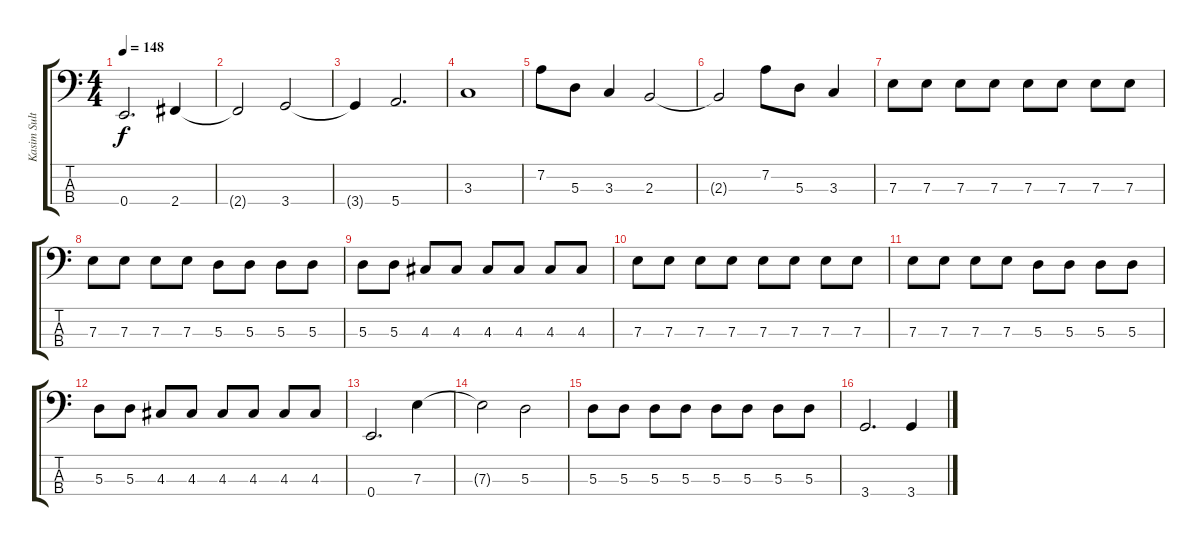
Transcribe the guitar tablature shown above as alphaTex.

\track ("Kasim Sulton" "Kasim Sult") {instrument electricbassfinger}
\staff {score tabs}
\tuning (G2 D2 A1 E1) {hide}
\ts (4 4)
\tempo 148
\clef f4
\ks c
0.4.2{d dy f} 2.4.4 |
2.4{t}.2 3.4.2 |
3.4{t}.4 5.4.2{d} |
3.3.1 |
7.2.8 5.3.8 3.3.4 2.3.2 |
2.3{t}.2 7.2.8 5.3.8 3.3.4 |
7.3.8 7.3.8 7.3.8 7.3.8 7.3.8 7.3.8 7.3.8 7.3.8 |
7.3.8 7.3.8 7.3.8 7.3.8 5.3.8 5.3.8 5.3.8 5.3.8 |
5.3.8 5.3.8 4.3.8 4.3.8 4.3.8 4.3.8 4.3.8 4.3.8 |
7.3.8 7.3.8 7.3.8 7.3.8 7.3.8 7.3.8 7.3.8 7.3.8 |
7.3.8 7.3.8 7.3.8 7.3.8 5.3.8 5.3.8 5.3.8 5.3.8 |
5.3.8 5.3.8 4.3.8 4.3.8 4.3.8 4.3.8 4.3.8 4.3.8 |
0.4.2{d} 7.3.4 |
7.3{t}.2 5.3.2 |
5.3.8 5.3.8 5.3.8 5.3.8 5.3.8 5.3.8 5.3.8 5.3.8 |
3.4.2{d} 3.4.4
